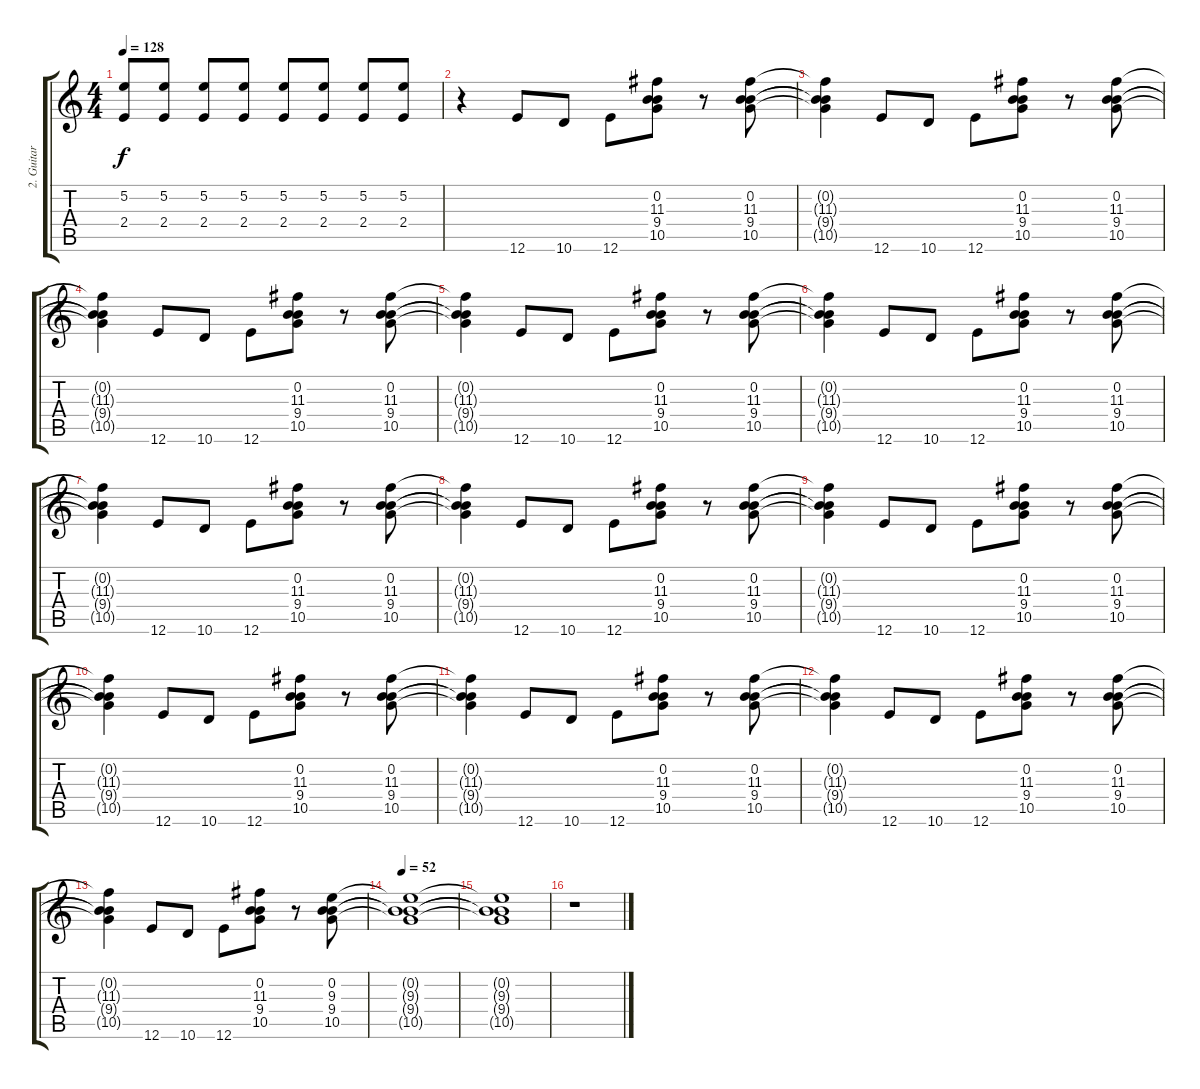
\track ("2. Guitar" "2. Guitar") {instrument distortionguitar}
\staff {score tabs}
\tuning (E4 B3 G3 D3 A2 E2) {hide}
\ts (4 4)
\tempo 128
\clef g2
\ks c
(5.2 2.4).8{dy f} (5.2 2.4).8 (5.2 2.4).8 (5.2 2.4).8 (5.2 2.4).8 (5.2 2.4).8 (5.2 2.4).8 (5.2 2.4).8 |
r.4{volume 10 balance 14} 12.6.8 10.6.8 12.6.8 (0.2 11.3 9.4 10.5).8 r.8 (0.2 11.3 9.4 10.5).8 |
(0.2{t} 11.3{t} 9.4{t} 10.5{t}).4 12.6.8 10.6.8 12.6.8 (0.2 11.3 9.4 10.5).8 r.8 (0.2 11.3 9.4 10.5).8 |
(0.2{t} 11.3{t} 9.4{t} 10.5{t}).4 12.6.8 10.6.8 12.6.8 (0.2 11.3 9.4 10.5).8 r.8 (0.2 11.3 9.4 10.5).8 |
(0.2{t} 11.3{t} 9.4{t} 10.5{t}).4 12.6.8 10.6.8 12.6.8 (0.2 11.3 9.4 10.5).8 r.8 (0.2 11.3 9.4 10.5).8 |
(0.2{t} 11.3{t} 9.4{t} 10.5{t}).4 12.6.8 10.6.8 12.6.8 (0.2 11.3 9.4 10.5).8 r.8 (0.2 11.3 9.4 10.5).8 |
(0.2{t} 11.3{t} 9.4{t} 10.5{t}).4 12.6.8 10.6.8 12.6.8 (0.2 11.3 9.4 10.5).8 r.8 (0.2 11.3 9.4 10.5).8 |
(0.2{t} 11.3{t} 9.4{t} 10.5{t}).4 12.6.8 10.6.8 12.6.8 (0.2 11.3 9.4 10.5).8 r.8 (0.2 11.3 9.4 10.5).8 |
(0.2{t} 11.3{t} 9.4{t} 10.5{t}).4 12.6.8 10.6.8 12.6.8 (0.2 11.3 9.4 10.5).8 r.8 (0.2 11.3 9.4 10.5).8 |
(0.2{t} 11.3{t} 9.4{t} 10.5{t}).4 12.6.8 10.6.8 12.6.8 (0.2 11.3 9.4 10.5).8 r.8 (0.2 11.3 9.4 10.5).8 |
(0.2{t} 11.3{t} 9.4{t} 10.5{t}).4 12.6.8 10.6.8 12.6.8 (0.2 11.3 9.4 10.5).8 r.8 (0.2 11.3 9.4 10.5).8 |
(0.2{t} 11.3{t} 9.4{t} 10.5{t}).4 12.6.8 10.6.8 12.6.8 (0.2 11.3 9.4 10.5).8 r.8 (0.2 11.3 9.4 10.5).8 |
(0.2{t} 11.3{t} 9.4{t} 10.5{t}).4 12.6.8 10.6.8 12.6.8 (0.2 11.3 9.4 10.5).8 r.8 (0.2 9.3 9.4 10.5).8{volume 0} |
\tempo 52
(0.2{t} 9.3{t} 9.4{t} 10.5{t}).1 |
(0.2{t} 9.3{t} 9.4{t} 10.5{t}).1 |
r.1
